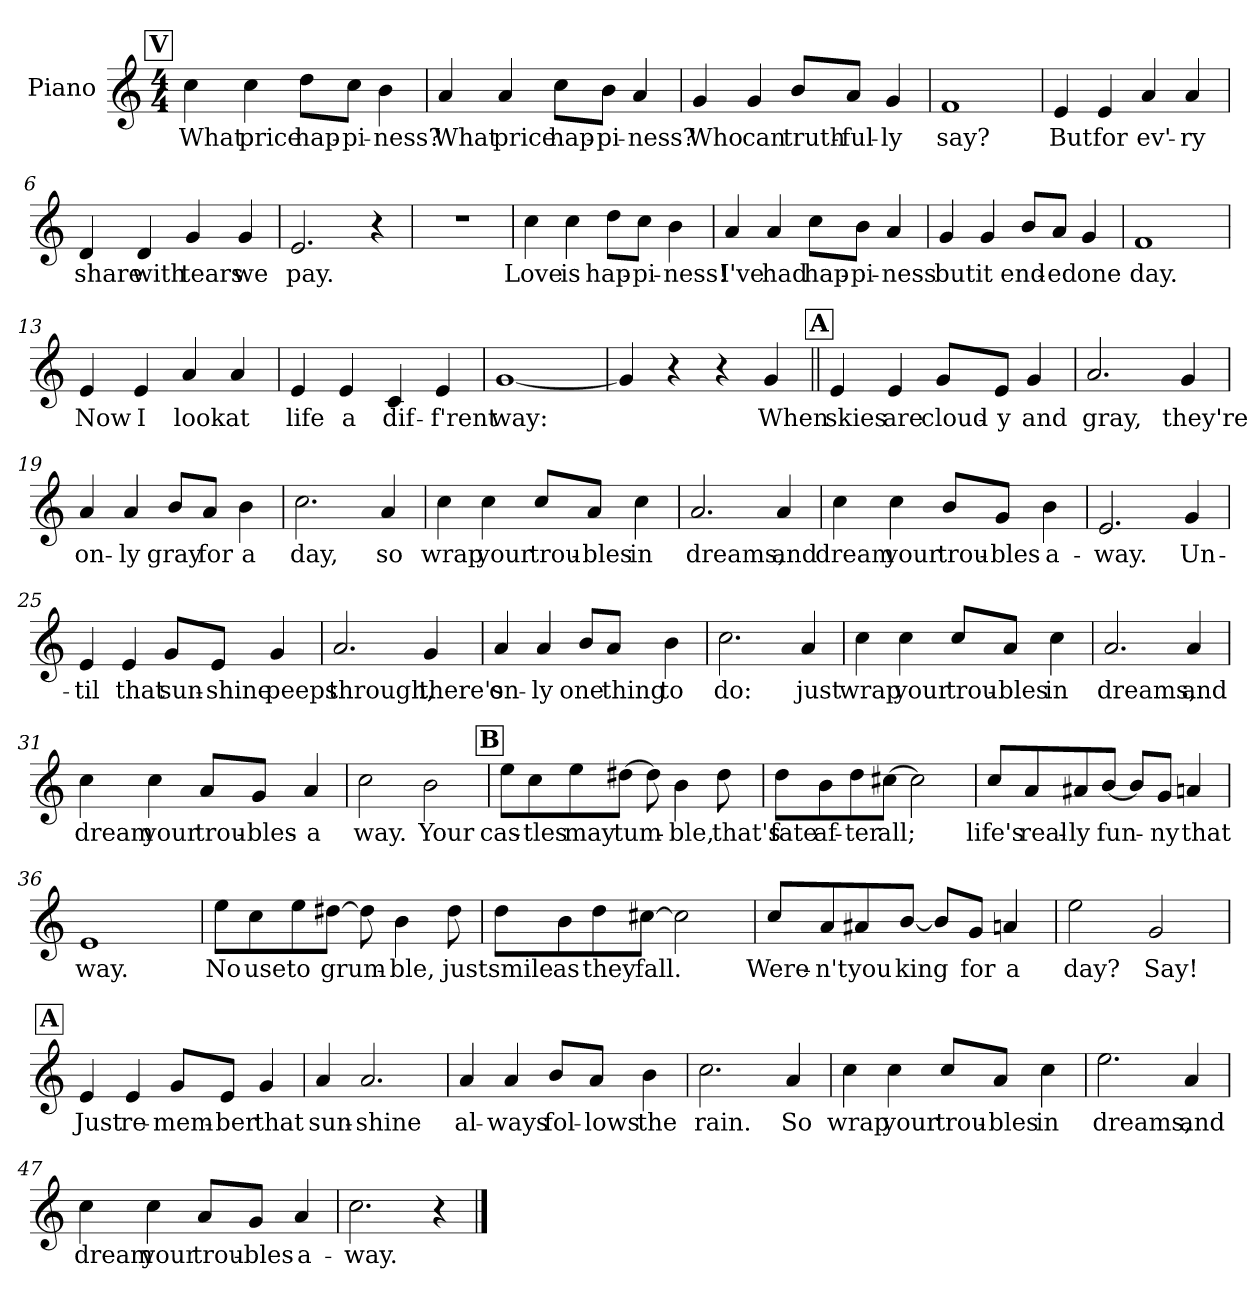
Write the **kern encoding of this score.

**kern	**text
*part1	*part1
*staff1	*staff1
*I"Piano	*
*I'Pno	*
*clefG2	*
*k[]	*
*M4/4	*
!!LO:REH:place=s1:a:fs=12:t=V
=1	=1
!	!LO:LY:b
4cc\	What
!	!LO:LY:b
4cc\	price
!	!LO:LY:b
8dd\L	hap-
!	!LO:LY:b
8cc\J	-pi-
!	!LO:LY:b
4b\	-ness?
=2	=2
!	!LO:LY:b
4a/	What
!	!LO:LY:b
4a/	price
!	!LO:LY:b
8cc\L	hap-
!	!LO:LY:b
8b\J	-pi-
!	!LO:LY:b
4a/	-ness?
=3	=3
!	!LO:LY:b
4g/	Who
!	!LO:LY:b
4g/	can
!	!LO:LY:b
8b/L	truth-
!	!LO:LY:b
8a/J	-ful-
!	!LO:LY:b
4g/	-ly
=4	=4
!	!LO:LY:b
1f	say?
!!LO:LB:g=z
=5	=5
!	!LO:LY:b
4e/	But
!	!LO:LY:b
4e/	for
!	!LO:LY:b
4a/	ev'-
!	!LO:LY:b
4a/	-ry
=6	=6
!	!LO:LY:b
4d/	share
!	!LO:LY:b
4d/	with
!	!LO:LY:b
4g/	tears
!	!LO:LY:b
4g/	we
=7	=7
!	!LO:LY:b
2.e/	pay.
4r	.
=8	=8
1r	.
!!LO:LB:g=z
=9	=9
!	!LO:LY:b
4cc\	Love
!	!LO:LY:b
4cc\	is
!	!LO:LY:b
8dd\L	hap-
!	!LO:LY:b
8cc\J	-pi-
!	!LO:LY:b
4b\	-ness!
=10	=10
!	!LO:LY:b
4a/	I've
!	!LO:LY:b
4a/	had
!	!LO:LY:b
8cc\L	hap-
!	!LO:LY:b
8b\J	-pi-
!	!LO:LY:b
4a/	-ness
=11	=11
!	!LO:LY:b
4g/	but
!	!LO:LY:b
4g/	it
!	!LO:LY:b
8b/L	end-
!	!LO:LY:b
8a/J	-ed
!	!LO:LY:b
4g/	one
=12	=12
!	!LO:LY:b
1f	day.
!!LO:LB:g=z
=13	=13
!	!LO:LY:b
4e/	Now
!	!LO:LY:b
4e/	I
!	!LO:LY:b
4a/	look
!	!LO:LY:b
4a/	at
=14	=14
!	!LO:LY:b
4e/	life
!	!LO:LY:b
4e/	a
!	!LO:LY:b
4c/	dif-
!	!LO:LY:b
4e/	-f'rent
=15	=15
!	!LO:LY:b
[1g	way:
=16	=16
4g/]	.
4r	.
4r	.
!	!LO:LY:b
4g/	When
!!LO:LB:g=z
!!LO:REH:place=s1:a:fs=12:t=A
=17||	=17||
!	!LO:LY:b
4e/	skies
!	!LO:LY:b
4e/	are
!	!LO:LY:b
8g/L	cloud-
!	!LO:LY:b
8e/J	-y
!	!LO:LY:b
4g/	and
=18	=18
!	!LO:LY:b
2.a/	gray,
!	!LO:LY:b
4g/	they're
=19	=19
!	!LO:LY:b
4a/	on-
!	!LO:LY:b
4a/	-ly
!	!LO:LY:b
8b/L	gray
!	!LO:LY:b
8a/J	for
!	!LO:LY:b
4b\	a
=20	=20
!	!LO:LY:b
2.cc\	day,
!	!LO:LY:b
4a/	so
!!LO:LB:g=z
=21	=21
!	!LO:LY:b
4cc\	wrap
!	!LO:LY:b
4cc\	your
!	!LO:LY:b
8cc/L	trou-
!	!LO:LY:b
8a/J	-bles
!	!LO:LY:b
4cc\	in
=22	=22
!	!LO:LY:b
2.a/	dreams,
!	!LO:LY:b
4a/	and
=23	=23
!	!LO:LY:b
4cc\	dream
!	!LO:LY:b
4cc\	your
!	!LO:LY:b
8b/L	trou-
!	!LO:LY:b
8g/J	-bles
!	!LO:LY:b
4b\	a-
=24	=24
!	!LO:LY:b
2.e/	-way.
!	!LO:LY:b
4g/	Un-
!!LO:LB:g=z
=25	=25
!	!LO:LY:b
4e/	-til
!	!LO:LY:b
4e/	that
!	!LO:LY:b
8g/L	sun-
!	!LO:LY:b
8e/J	-shine
!	!LO:LY:b
4g/	peeps
=26	=26
!	!LO:LY:b
2.a/	through,
!	!LO:LY:b
4g/	there's
=27	=27
!	!LO:LY:b
4a/	on-
!	!LO:LY:b
4a/	-ly
!	!LO:LY:b
8b/L	one
!	!LO:LY:b
8a/J	thing
!	!LO:LY:b
4b\	to
=28	=28
!	!LO:LY:b
2.cc\	do:
!	!LO:LY:b
4a/	just
!!LO:LB:g=z
=29	=29
!	!LO:LY:b
4cc\	wrap
!	!LO:LY:b
4cc\	your
!	!LO:LY:b
8cc/L	trou-
!	!LO:LY:b
8a/J	-bles
!	!LO:LY:b
4cc\	in
=30	=30
!	!LO:LY:b
2.a/	dreams,
!	!LO:LY:b
4a/	and
=31	=31
!	!LO:LY:b
4cc\	dream
!	!LO:LY:b
4cc\	your
!	!LO:LY:b
8a/L	trou-
!	!LO:LY:b
8g/J	-bles-
!	!LO:LY:b
4a/	a
=32	=32
!	!LO:LY:b
2cc\	-way.
!	!LO:LY:b
2b\	Your
!!LO:LB:g=z
!!LO:REH:place=s1:a:fs=12:t=B
=33	=33
!	!LO:LY:b
8ee\L	cas-
!	!LO:LY:b
8cc\	-tles
!	!LO:LY:b
8ee\	may
!	!LO:LY:b
[8dd#X\J	-tum-
8dd#\]	.
!	!LO:LY:b
4b\	-ble,
!	!LO:LY:b
8dd#\	that's
=34	=34
!	!LO:LY:b
8dd\L	fate
!	!LO:LY:b
8b\	af-
!	!LO:LY:b
8dd\	-ter
!	!LO:LY:b
[8cc#X\J	all;
2cc#\]	.
=35	=35
!	!LO:LY:b
8cc/L	life's
!	!LO:LY:b
8a/	real-
!	!LO:LY:b
8a#X/	-ly
!	!LO:LY:b
[8b/J	fun-
8b/L]	.
!	!LO:LY:b
8g/J	-ny
!	!LO:LY:b
4an/	that
=36	=36
!	!LO:LY:b
1e	way.
!!LO:PB:g=z
=37	=37
!	!LO:LY:b
8ee\L	No
!	!LO:LY:b
8cc\	use
!	!LO:LY:b
8ee\	to
!	!LO:LY:b
[8dd#X\J	grum-
8dd#\]	.
!	!LO:LY:b
4b\	ble,
!	!LO:LY:b
8dd#\	just
=38	=38
!	!LO:LY:b
8dd\L	smile
!	!LO:LY:b
8b\	as
!	!LO:LY:b
8dd\	they
!	!LO:LY:b
[8cc#X\J	fall.
2cc#\]	.
=39	=39
!	!LO:LY:b
8cc/L	Were-
!	!LO:LY:b
8a/	-n't
!	!LO:LY:b
8a#X/	you
!	!LO:LY:b
[8b/J	king
8b/L]	.
!	!LO:LY:b
8g/J	for
!	!LO:LY:b
4an/	a
=40	=40
!	!LO:LY:b
2ee\	day?
!	!LO:LY:b
2g/	Say!
!!LO:LB:g=z
!!LO:REH:place=s1:a:fs=12:t=A
=41	=41
!	!LO:LY:b
4e/	Just
!	!LO:LY:b
4e/	re-
!	!LO:LY:b
8g/L	-mem-
!	!LO:LY:b
8e/J	-ber
!	!LO:LY:b
4g/	that
=42	=42
!	!LO:LY:b
4a/	sun-
!	!LO:LY:b
2.a/	-shine
=43	=43
!	!LO:LY:b
4a/	al-
!	!LO:LY:b
4a/	-ways
!	!LO:LY:b
8b/L	fol-
!	!LO:LY:b
8a/J	-lows
!	!LO:LY:b
4b\	the
=44	=44
!	!LO:LY:b
2.cc\	rain.
!	!LO:LY:b
4a/	So
!!LO:LB:g=z
=45	=45
!	!LO:LY:b
4cc\	wrap
!	!LO:LY:b
4cc\	your
!	!LO:LY:b
8cc/L	trou-
!	!LO:LY:b
8a/J	-bles
!	!LO:LY:b
4cc\	in
=46	=46
!	!LO:LY:b
2.ee\	dreams,
!	!LO:LY:b
4a/	and
=47	=47
!	!LO:LY:b
4cc\	dream
!	!LO:LY:b
4cc\	your
!	!LO:LY:b
8a/L	trou-
!	!LO:LY:b
8g/J	-bles
!	!LO:LY:b
4a/	a-
=48	=48
!	!LO:LY:b
2.cc\	way.
4r	.
==	==
*-	*-
